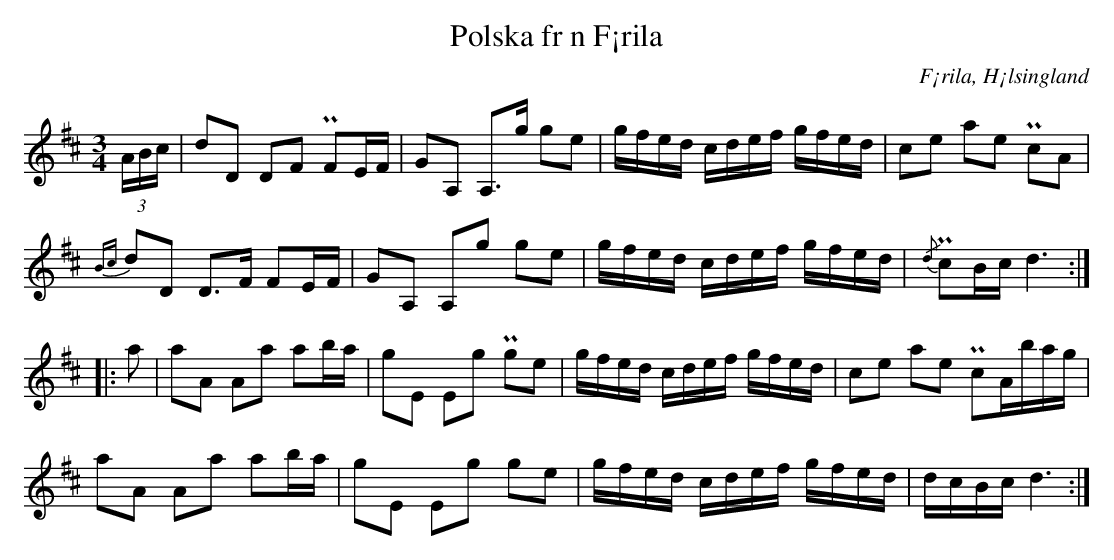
X:1
T:Polska fr n F¡rila
O:F¡rila, H¡lsingland
M:3/4
L:1/16
U:t=turn
K:D
(3ABc | d2D2 D2F2 PF2EF | G2A,2 A,2>g2 g2e2 | gfed cdef gfed | c2e2 a2e2 Pc2A2 |
{Bc}d2D2 D2>F2 F2EF | G2A,2 A,2g2 g2e2 | gfed cdef gfed | {/d}Pc2Bc d6 ::
a2 | a2A2 A2a2 a2ba | g2E2 E2g2 Pg2e2 | gfed cdef gfed | c2e2 a2e2 Pc2A5/6b2/6a3/6g2/6 |
a2A2 A2a2 a2ba | g2E2 E2g2 g2e2 | gfed cdef gfed | dcBc d6 :|
